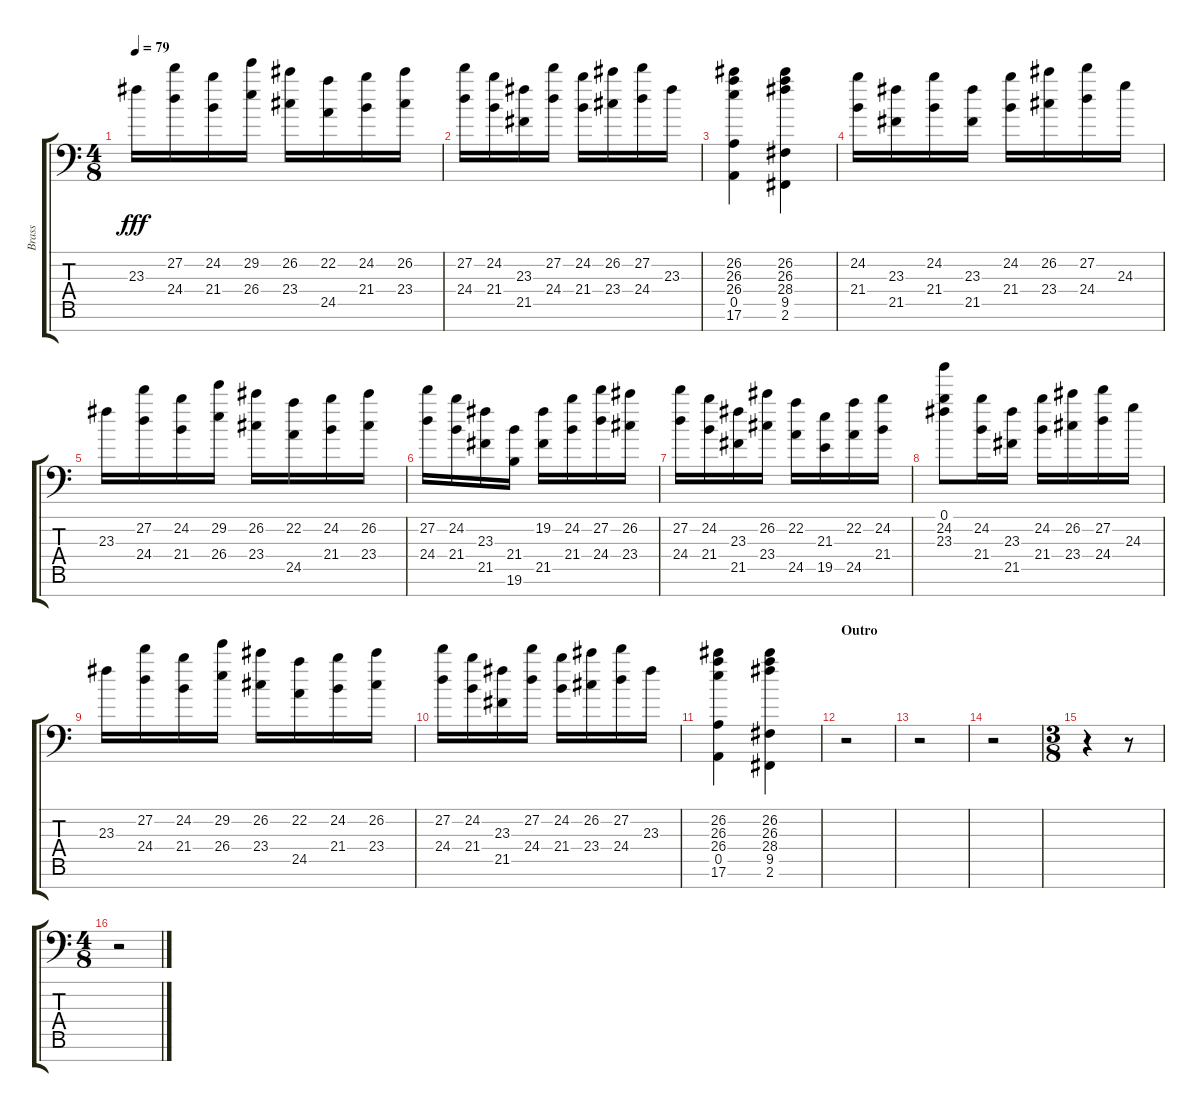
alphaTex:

\track ("Brass" "Brass") {instrument brasssection}
\staff {score tabs}
\tuning (B6 B3 G3 D3 A2 E2 B-1) {hide}
\ts (4 8)
\tempo 79
\clef f4
\ks c
23.3.16{dy fff} (27.2 24.4).16 (24.2 21.4).16 (29.2 26.4).16 (26.2 23.4).16 (22.2 24.5).16 (24.2 21.4).16 (26.2 23.4).16 |
(27.2 24.4).16 (24.2 21.4).16 (23.3 21.5).16 (27.2 24.4).16 (24.2 21.4).16 (26.2 23.4).16 (27.2 24.4).16 23.3.16 |
(26.2 26.3 26.4 0.5 17.6).4 (26.2 26.3 28.4 9.5 2.6).4 |
(24.2 21.4).16 (23.3 21.5).16 (24.2 21.4).16 (23.3 21.5).16 (24.2 21.4).16 (26.2 23.4).16 (27.2 24.4).16 24.3.16 |
23.3.16 (27.2 24.4).16 (24.2 21.4).16 (29.2 26.4).16 (26.2 23.4).16 (22.2 24.5).16 (24.2 21.4).16 (26.2 23.4).16 |
(27.2 24.4).16 (24.2 21.4).16 (23.3 21.5).16 (21.4 19.6).16 (19.2 21.5).16 (24.2 21.4).16 (27.2 24.4).16 (26.2 23.4).16 |
(27.2 24.4).16 (24.2 21.4).16 (23.3 21.5).16 (26.2 23.4).16 (22.2 24.5).16 (21.3 19.5).16 (22.2 24.5).16 (24.2 21.4).16 |
(0.1 24.2 23.3).8 (24.2 21.4).16 (23.3 21.5).16 (24.2 21.4).16 (26.2 23.4).16 (27.2 24.4).16 24.3.16 |
23.3.16 (27.2 24.4).16 (24.2 21.4).16 (29.2 26.4).16 (26.2 23.4).16 (22.2 24.5).16 (24.2 21.4).16 (26.2 23.4).16 |
(27.2 24.4).16 (24.2 21.4).16 (23.3 21.5).16 (27.2 24.4).16 (24.2 21.4).16 (26.2 23.4).16 (27.2 24.4).16 23.3.16 |
(26.2 26.3 26.4 0.5 17.6).4 (26.2 26.3 28.4 9.5 2.6).4 |
\section ("" "Outro")
r.2 |
r.2 |
r.2 |
\ts (3 8)
r.4 r.8 |
\ts (4 8)
r.2
